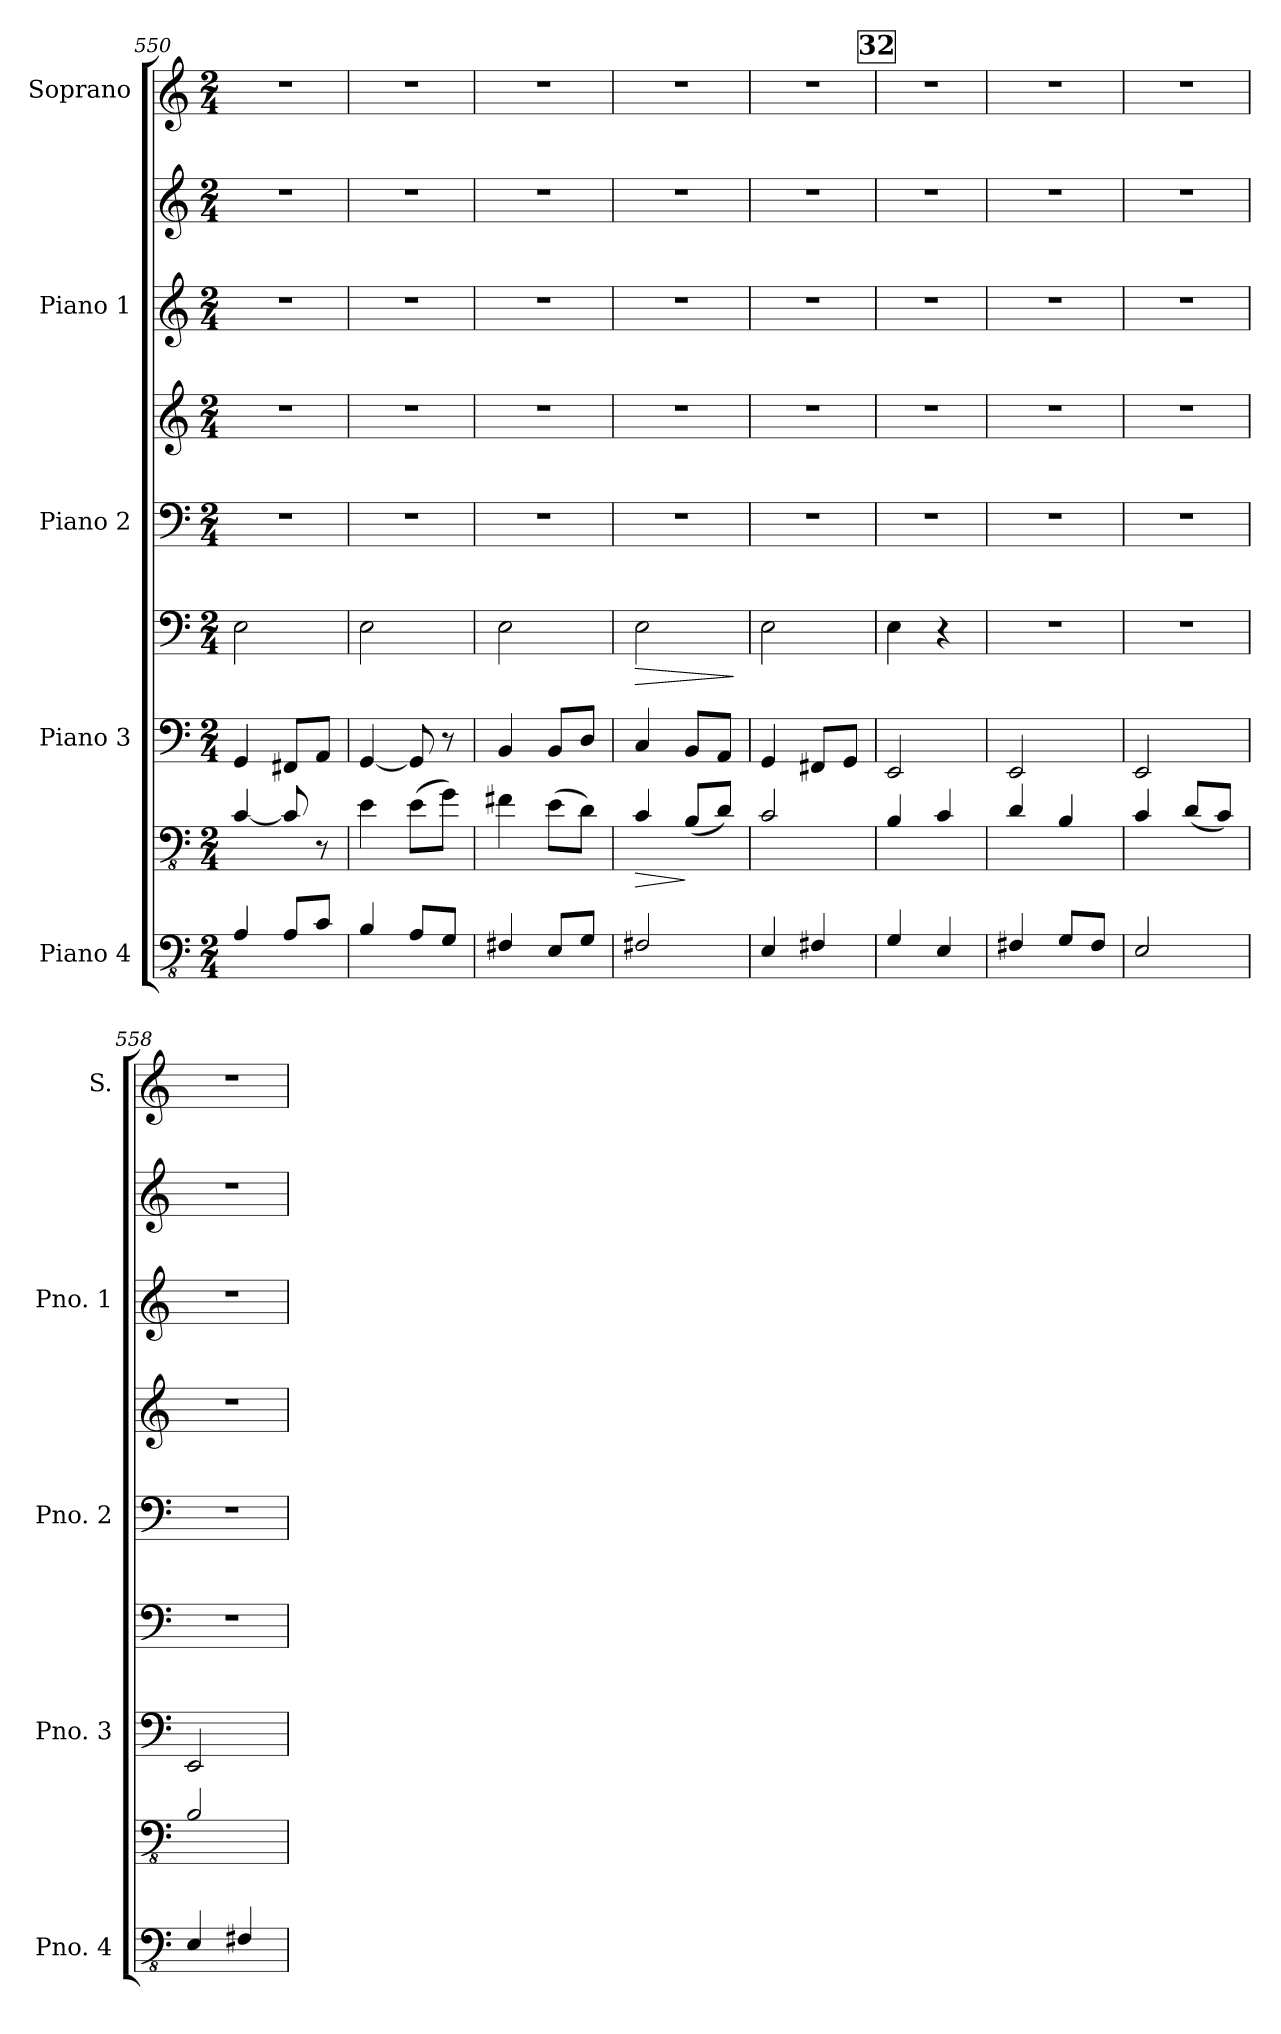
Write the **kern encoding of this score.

**kern	**kern	**dynam	**kern	**kern	**dynam	**kern	**kern	**kern	**kern	**kern
*part5	*part5	*part5	*part4	*part4	*part4	*part3	*part3	*part2	*part2	*part1
*staff9	*staff8	*staff8/9	*staff7	*staff6	*staff6/7	*staff5	*staff4	*staff3	*staff2	*staff1
*I"Piano 4	*	*	*I"Piano 3	*	*	*I"Piano 2	*	*I"Piano 1	*	*I"Soprano
*I'Pno. 4	*	*	*I'Pno. 3	*	*	*I'Pno. 2	*	*I'Pno. 1	*	*I'S.
*clefFv4	*clefFv4	*	*clefF4	*clefF4	*	*clefF4	*clefG2	*clefG2	*clefG2	*clefG2
*ITrd7c12	*ITrd7c12	*	*	*	*	*	*	*	*	*
*k[]	*k[]	*	*k[]	*k[]	*	*k[]	*k[]	*k[]	*k[]	*k[]
*C:	*C:	*	*C:	*C:	*	*C:	*C:	*C:	*C:	*C:
*M2/4	*M2/4	*	*M2/4	*M2/4	*	*M2/4	*M2/4	*M2/4	*M2/4	*M2/4
=550	=550	=550	=550	=550	=550	=550	=550	=550	=550	=550
4AAA/	[<4CC/	.	4GG/	2E\	.	2r	2r	2r	2r	2r
8AAA/L	8CC/]	.	8FF#X/L	.	.	.	.	.	.	.
8CC/J	8r	.	8AA/J	.	.	.	.	.	.	.
=551	=551	=551	=551	=551	=551	=551	=551	=551	=551	=551
4BBB/	4EE\	.	[<4GG/	2E\	.	2r	2r	2r	2r	2r
8AAA/L	(8EE\L	.	8GG/]	.	.	.	.	.	.	.
8GGG/J	8GG\J)	.	8r	.	.	.	.	.	.	.
!!LO:PB:g=z
=552	=552	=552	=552	=552	=552	=552	=552	=552	=552	=552
4FFF#X/	4FF#X\	.	4BB/	2E\	.	2r	2r	2r	2r	2r
8EEE/L	(8EE\L	.	8BB/L	.	.	.	.	.	.	.
8GGG/J	8DD\J)	.	8D/J	.	.	.	.	.	.	.
=553	=553	=553	=553	=553	=553	=553	=553	=553	=553	=553
!	!	!LO:HP:b	!	!	!LO:HP:b	!	!	!	!	!
2FFF#X/	4CC/	>	4C/	2E\	>	2r	2r	2r	2r	2r
.	(8BBB/L	]	8BB/L	.	.	.	.	.	.	.
.	8DD/J)	.	8AA/J	.	.	.	.	.	.	.
.	.	.	.	.	]	.	.	.	.	.
=554	=554	=554	=554	=554	=554	=554	=554	=554	=554	=554
4EEE/	2CC/	.	4GG/	2E\	.	2r	2r	2r	2r	2r
4FFF#X/	.	.	8FF#X/L	.	.	.	.	.	.	.
.	.	.	8GG/J	.	.	.	.	.	.	.
!!LO:REH:place=s1:a:t=32
=555	=555	=555	=555	=555	=555	=555	=555	=555	=555	=555
4GGG/	4BBB/	.	2EE/	4E\	.	2r	2r	2r	2r	2r
4EEE/	4CC/	.	.	4r	.	.	.	.	.	.
=556	=556	=556	=556	=556	=556	=556	=556	=556	=556	=556
4FFF#X/	4DD/	.	2EE/	2r	.	2r	2r	2r	2r	2r
8GGG/L	4BBB/	.	.	.	.	.	.	.	.	.
8FFF#/J	.	.	.	.	.	.	.	.	.	.
=557	=557	=557	=557	=557	=557	=557	=557	=557	=557	=557
2EEE/	4CC/	.	2EE/	2r	.	2r	2r	2r	2r	2r
.	(8DD/L	.	.	.	.	.	.	.	.	.
.	8CC/J)	.	.	.	.	.	.	.	.	.
=558	=558	=558	=558	=558	=558	=558	=558	=558	=558	=558
4EEE/	2BBB/	.	2EE/	2r	.	2r	2r	2r	2r	2r
4FFF#X/	.	.	.	.	.	.	.	.	.	.
=	=	=	=	=	=	=	=	=	=	=
*-	*-	*-	*-	*-	*-	*-	*-	*-	*-	*-
